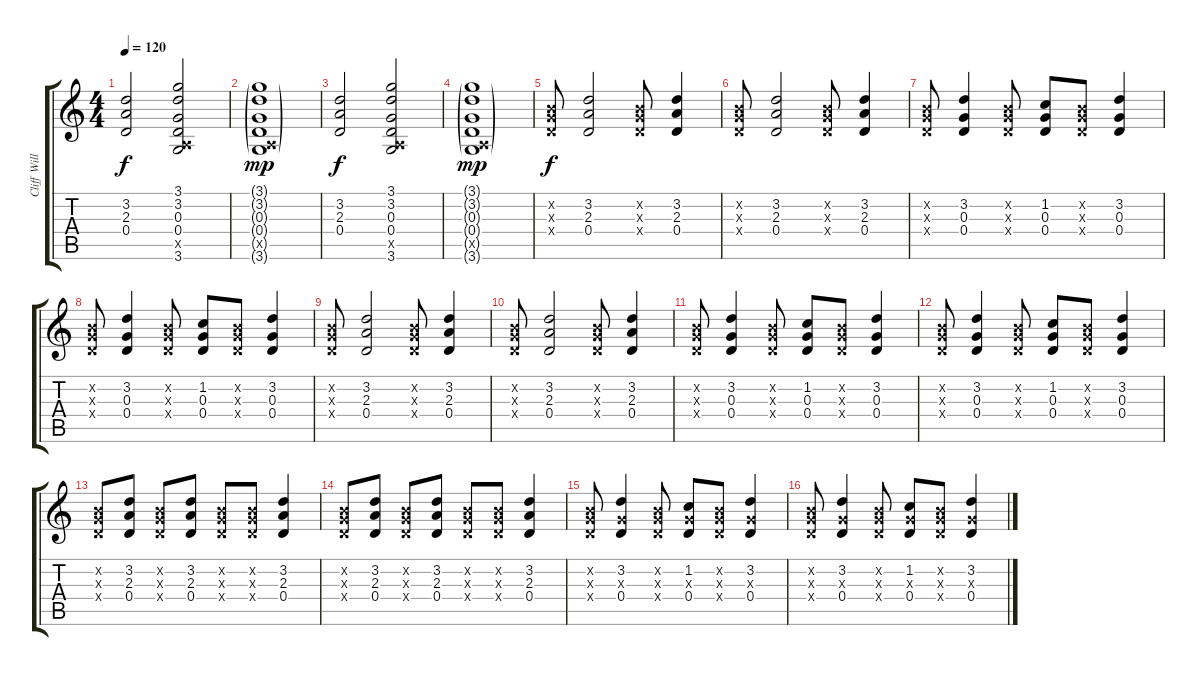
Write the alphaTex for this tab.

\track ("Cliff Williams (i Think)" "Cliff Will") {instrument overdrivenguitar}
\staff {score tabs}
\tuning (E4 B3 G3 D3 A2 E2) {hide}
\ts (4 4)
\tempo 120
\clef g2
\ks c
(3.2 2.3 0.4).2{dy f} (3.1 3.2 0.3 0.4 0.5{x} 3.6).2 |
(3.1{g} 3.2{g} 0.3{g} 0.4{g} 0.5{g x} 3.6{g}).1{dy mp} |
(3.2 2.3 0.4).2{dy f} (3.1 3.2 0.3 0.4 0.5{x} 3.6).2 |
(3.1{g} 3.2{g} 0.3{g} 0.4{g} 0.5{g x} 3.6{g}).1{dy mp} |
(0.2{x} 0.3{x} 0.4{x}).8{dy f} (3.2 2.3 0.4).2 (0.2{x} 0.3{x} 0.4{x}).8 (3.2 2.3 0.4).4 |
(0.2{x} 0.3{x} 0.4{x}).8 (3.2 2.3 0.4).2 (0.2{x} 0.3{x} 0.4{x}).8 (3.2 2.3 0.4).4 |
(0.2{x} 0.3{x} 0.4{x}).8 (3.2 0.3 0.4).4 (0.2{x} 0.3{x} 0.4{x}).8 (1.2 0.3 0.4).8 (0.2{x} 0.3{x} 0.4{x}).8 (3.2 0.3 0.4).4 |
(0.2{x} 0.3{x} 0.4{x}).8 (3.2 0.3 0.4).4 (0.2{x} 0.3{x} 0.4{x}).8 (1.2 0.3 0.4).8 (0.2{x} 0.3{x} 0.4{x}).8 (3.2 0.3 0.4).4 |
(0.2{x} 0.3{x} 0.4{x}).8 (3.2 2.3 0.4).2 (0.2{x} 0.3{x} 0.4{x}).8 (3.2 2.3 0.4).4 |
(0.2{x} 0.3{x} 0.4{x}).8 (3.2 2.3 0.4).2 (0.2{x} 0.3{x} 0.4{x}).8 (3.2 2.3 0.4).4 |
(0.2{x} 0.3{x} 0.4{x}).8 (3.2 0.3 0.4).4 (0.2{x} 0.3{x} 0.4{x}).8 (1.2 0.3 0.4).8 (0.2{x} 0.3{x} 0.4{x}).8 (3.2 0.3 0.4).4 |
(0.2{x} 0.3{x} 0.4{x}).8 (3.2 0.3 0.4).4 (0.2{x} 0.3{x} 0.4{x}).8 (1.2 0.3 0.4).8 (0.2{x} 0.3{x} 0.4{x}).8 (3.2 0.3 0.4).4 |
(0.2{x} 0.3{x} 0.4{x}).8 (3.2 2.3 0.4).8 (0.2{x} 0.3{x} 0.4{x}).8 (3.2 2.3 0.4).8 (0.2{x} 0.3{x} 0.4{x}).8 (0.2{x} 0.3{x} 0.4{x}).8 (3.2 2.3 0.4).4 |
(0.2{x} 0.3{x} 0.4{x}).8 (3.2 2.3 0.4).8 (0.2{x} 0.3{x} 0.4{x}).8 (3.2 2.3 0.4).8 (0.2{x} 0.3{x} 0.4{x}).8 (0.2{x} 0.3{x} 0.4{x}).8 (3.2 2.3 0.4).4 |
(0.2{x} 0.3{x} 0.4{x}).8 (3.2 0.3{x} 0.4).4 (0.2{x} 0.3{x} 0.4{x}).8 (1.2 0.3{x} 0.4).8 (0.2{x} 0.3{x} 0.4{x}).8 (3.2 0.3{x} 0.4).4 |
(0.2{x} 0.3{x} 0.4{x}).8 (3.2 0.3{x} 0.4).4 (0.2{x} 0.3{x} 0.4{x}).8 (1.2 0.3{x} 0.4).8 (0.2{x} 0.3{x} 0.4{x}).8 (3.2 0.3{x} 0.4).4
